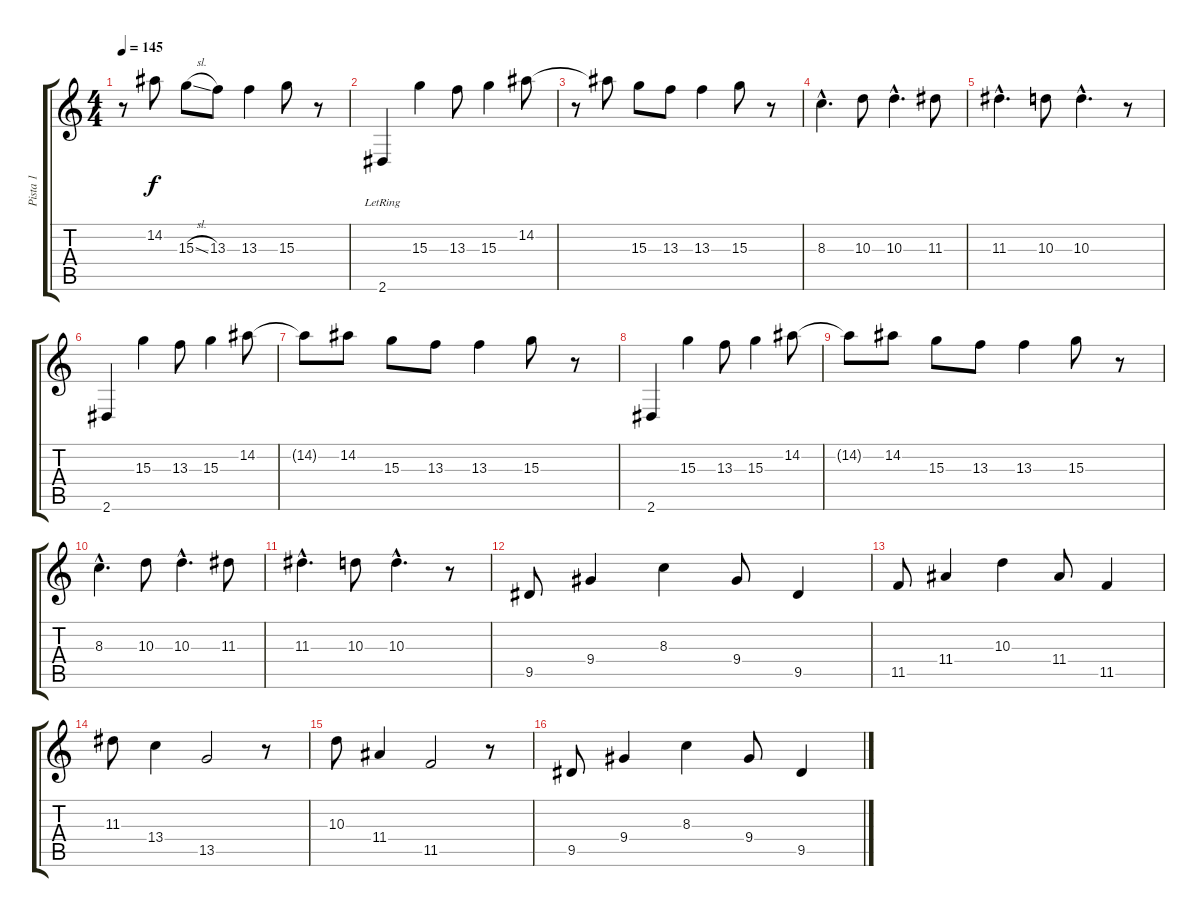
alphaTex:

\track ("Pista 1" "Pista 1") {instrument acousticguitarnylon}
\staff {score tabs}
\tuning (Db4 Ab3 E3 B2 Gb2 Db2) {hide}
\ts (4 4)
\tempo 145
\clef g2
\ks c
r.8{dy f} 14.2{t}.8 15.3{sl}.8 13.3.8 13.3.4 15.3.8 r.8 |
2.6{lr}.4 15.3.4 13.3.8 15.3.4 14.2.8 |
r.8 14.2{t}.8 15.3.8 13.3.8 13.3.4 15.3.8 r.8 |
8.3{hac}.4{d} 10.3.8 10.3{hac}.4{d} 11.3.8 |
11.3{hac}.4{d} 10.3.8 10.3{hac}.4{d} r.8 |
2.6.4 15.3.4 13.3.8 15.3.4 14.2.8 |
14.2{t}.8 14.2.8 15.3.8 13.3.8 13.3.4 15.3.8 r.8 |
2.6.4 15.3.4 13.3.8 15.3.4 14.2.8 |
14.2{t}.8 14.2.8 15.3.8 13.3.8 13.3.4 15.3.8 r.8 |
8.3{hac}.4{d} 10.3.8 10.3{hac}.4{d} 11.3.8 |
11.3{hac}.4{d} 10.3.8 10.3{hac}.4{d} r.8 |
9.5.8 9.4.4 8.3.4 9.4.8 9.5.4 |
11.5.8 11.4.4 10.3.4 11.4.8 11.5.4 |
11.3.8 13.4.4 13.5.2 r.8 |
10.3.8 11.4.4 11.5.2 r.8 |
9.5.8 9.4.4 8.3.4 9.4.8 9.5.4
